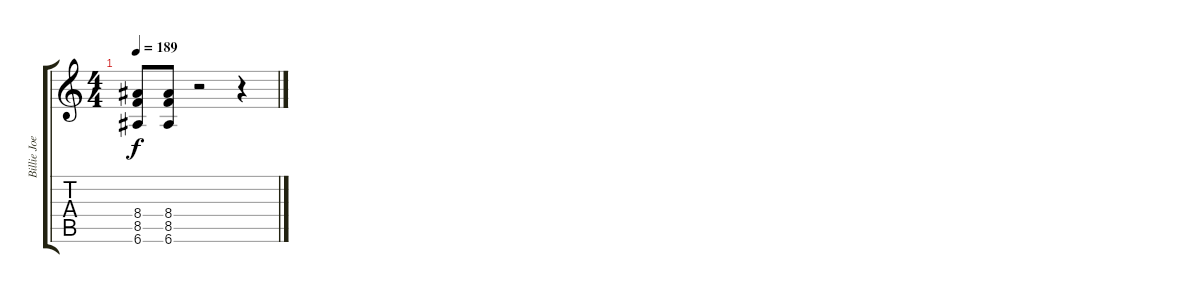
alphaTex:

\track ("Billie Joe" "Billie Joe") {instrument distortionguitar}
\staff {score tabs}
\tuning (E4 B3 G3 D3 A2 E2) {hide}
\ts (4 4)
\tempo 189
\clef g2
\ks c
(8.4{t} 8.5{t} 6.6{t}).8{dy f} (8.4 8.5 6.6).8 r.2 r.4
